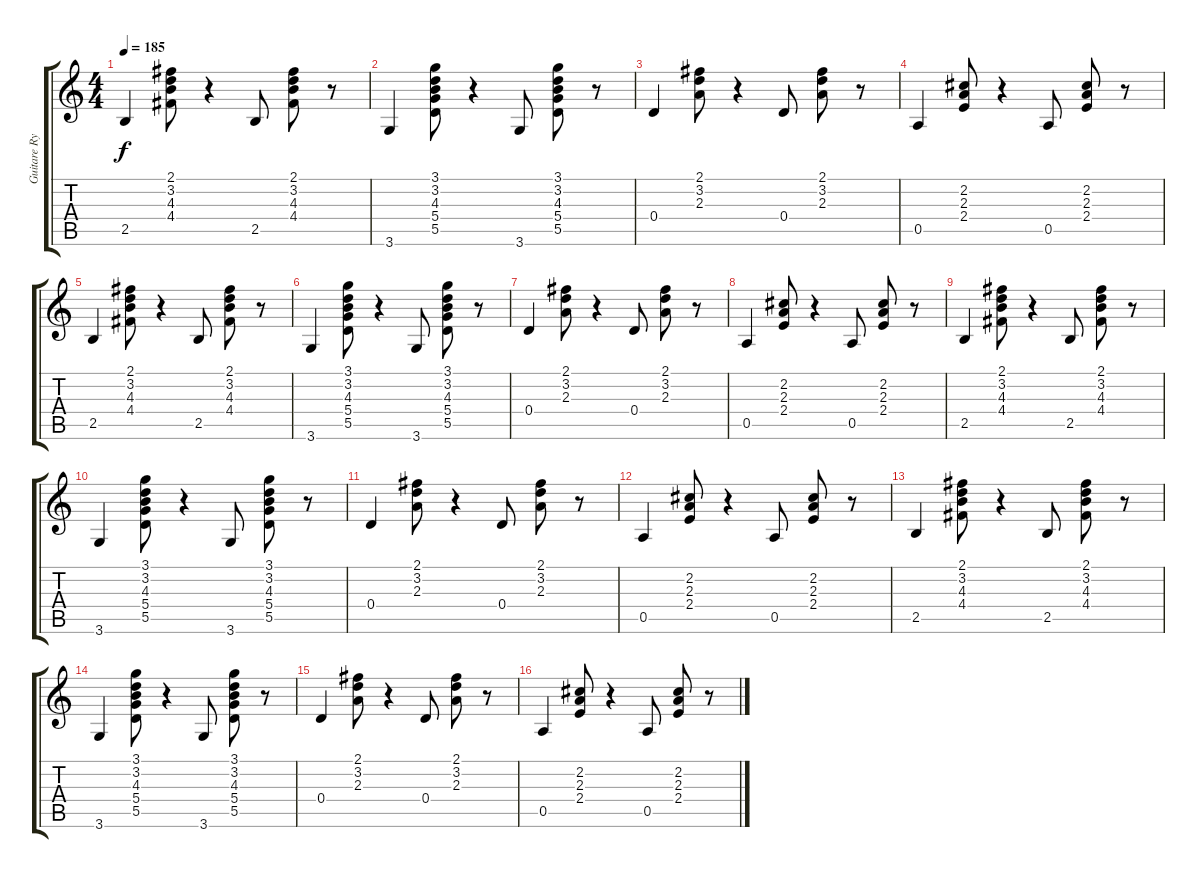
\track ("Guitare Rythm." "Guitare Ry") {instrument acousticguitarnylon}
\staff {score tabs}
\tuning (E4 B3 G3 D3 A2 E2) {hide}
\ts (4 4)
\tempo 185
\clef g2
\ks c
2.5.4{dy f} (2.1 3.2 4.3 4.4).8 r.4 2.5.8 (2.1 3.2 4.3 4.4).8 r.8 |
3.6.4 (3.1 3.2 4.3 5.4 5.5).8 r.4 3.6.8 (3.1 3.2 4.3 5.4 5.5).8 r.8 |
0.4.4 (2.1 3.2 2.3).8 r.4 0.4.8 (2.1 3.2 2.3).8 r.8 |
0.5.4 (2.2 2.3 2.4).8 r.4 0.5.8 (2.2 2.3 2.4).8 r.8 |
2.5.4 (2.1 3.2 4.3 4.4).8 r.4 2.5.8 (2.1 3.2 4.3 4.4).8 r.8 |
3.6.4 (3.1 3.2 4.3 5.4 5.5).8 r.4 3.6.8 (3.1 3.2 4.3 5.4 5.5).8 r.8 |
0.4.4 (2.1 3.2 2.3).8 r.4 0.4.8 (2.1 3.2 2.3).8 r.8 |
0.5.4 (2.2 2.3 2.4).8 r.4 0.5.8 (2.2 2.3 2.4).8 r.8 |
2.5.4 (2.1 3.2 4.3 4.4).8 r.4 2.5.8 (2.1 3.2 4.3 4.4).8 r.8 |
3.6.4 (3.1 3.2 4.3 5.4 5.5).8 r.4 3.6.8 (3.1 3.2 4.3 5.4 5.5).8 r.8 |
0.4.4 (2.1 3.2 2.3).8 r.4 0.4.8 (2.1 3.2 2.3).8 r.8 |
0.5.4 (2.2 2.3 2.4).8 r.4 0.5.8 (2.2 2.3 2.4).8 r.8 |
2.5.4 (2.1 3.2 4.3 4.4).8 r.4 2.5.8 (2.1 3.2 4.3 4.4).8 r.8 |
3.6.4 (3.1 3.2 4.3 5.4 5.5).8 r.4 3.6.8 (3.1 3.2 4.3 5.4 5.5).8 r.8 |
0.4.4 (2.1 3.2 2.3).8 r.4 0.4.8 (2.1 3.2 2.3).8 r.8 |
0.5.4 (2.2 2.3 2.4).8 r.4 0.5.8 (2.2 2.3 2.4).8 r.8
